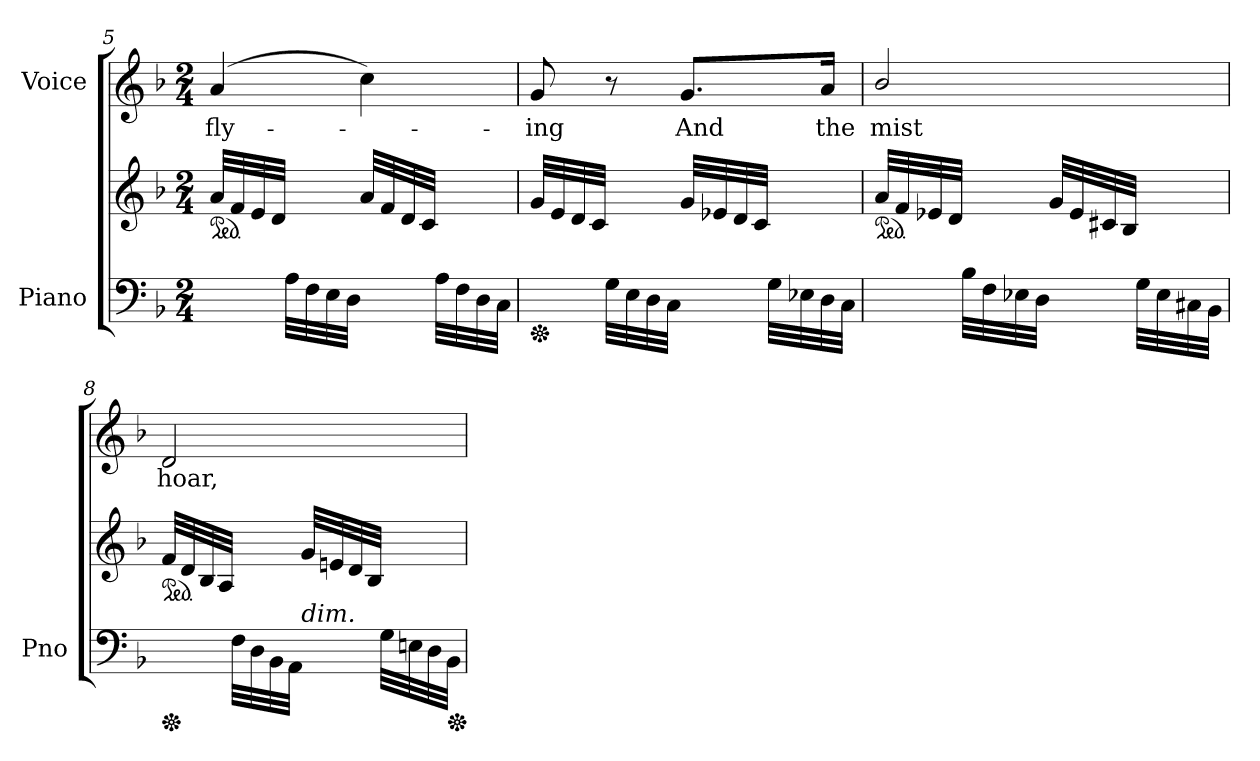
**kern	**kern	**kern	**text
*part2	*part2	*part1	*part1
*staff3	*staff2	*staff1	*staff1
*I"Piano	*	*I"Voice	*
*I'Pno	*	*	*
*clefF4	*clefG2	*clefG2	*
*k[b-]	*k[b-]	*k[b-]	*
*M2/4	*M2/4	*M2/4	*
=5	=5	=5	=5
*	*^	*	*
*	*ped	*	*	*
!	!	!	!	!LO:LY:b
8ryy	2ryy	(>32a/LLL	(>4a/	fly-
.	.	32f/	.	.
.	.	32e/	.	.
.	.	32d/JJJ	.	.
32A\LLL	.	8ryy	.	.
32F\	.	.	.	.
32E\	.	.	.	.
32D\JJJ)	.	.	.	.
8ryy	.	(>32a/LLL	4cc\)	.
.	.	32f/	.	.
.	.	32d/	.	.
.	.	32c/JJJ	.	.
32A\LLL	.	8ryy	.	.
32F\	.	.	.	.
32D\	.	.	.	.
32C\JJJ)	.	.	.	.
=6	=6	=6	=6	=6
*Xped	*	*	*	*
!	!	!	!	!LO:LY:b
8ryy	2ryy	(>32g/LLL	8g/	-ing
.	.	32e/	.	.
.	.	32d/	.	.
.	.	32c/JJJ	.	.
32G\LLL	.	8ryy	8r	.
32E\	.	.	.	.
32D\	.	.	.	.
32C\JJJ)	.	.	.	.
!	!	!	!	!LO:LY:b
8ryy	.	(>32g/LLL	8.g/L	And
.	.	32e-X/	.	.
.	.	32d/	.	.
.	.	32c/JJJ	.	.
32G\LLL	.	8ryy	.	.
32E-X\	.	.	.	.
!	!	!	!	!LO:LY:b
32D\	.	.	16a/Jk	the
32C\JJJ)	.	.	.	.
!!LO:LB:g=z
=7	=7	=7	=7	=7
*	*ped	*	*	*
!	!	!	!	!LO:LY:b
8ryy	2ryy	(>32a/LLL	2b-/	mist
.	.	32f/	.	.
.	.	32e-X/	.	.
.	.	32d/JJJ	.	.
32B-\LLL	.	8ryy	.	.
32F\	.	.	.	.
32E-X\	.	.	.	.
32D\JJJ)	.	.	.	.
8ryy	.	(>32g/LLL	.	.
.	.	32e-/	.	.
.	.	32c#X/	.	.
.	.	32B-/JJJ	.	.
32G\LLL	.	8ryy	.	.
32E-\	.	.	.	.
32C#X\	.	.	.	.
32BB-\JJJ)	.	.	.	.
=8	=8	=8	=8	=8
*Xped	*	*	*	*
*	*ped	*	*	*
!	!	!	!	!LO:LY:b
8ryy	2ryy	(>32f/LLL	2d/	hoar,
.	.	32d/	.	.
.	.	32B-/	.	.
.	.	32A/JJJ	.	.
32F\LLL	.	8ryy	.	.
32D\	.	.	.	.
32BB-\	.	.	.	.
32AA\JJJ)	.	.	.	.
!LO:TX:a:i:t=dim.	!	!	!	!
8ryy	.	(>32g/LLL	.	.
.	.	32en/	.	.
.	.	32d/	.	.
.	.	32B-/JJJ	.	.
32G\LLL	.	8ryy	.	.
32En\	.	.	.	.
32D\	.	.	.	.
32BB-\JJJ)	.	.	.	.
*	*v	*v	*	*
*Xped	*	*	*
=	=	=	=
*-	*-	*-	*-
